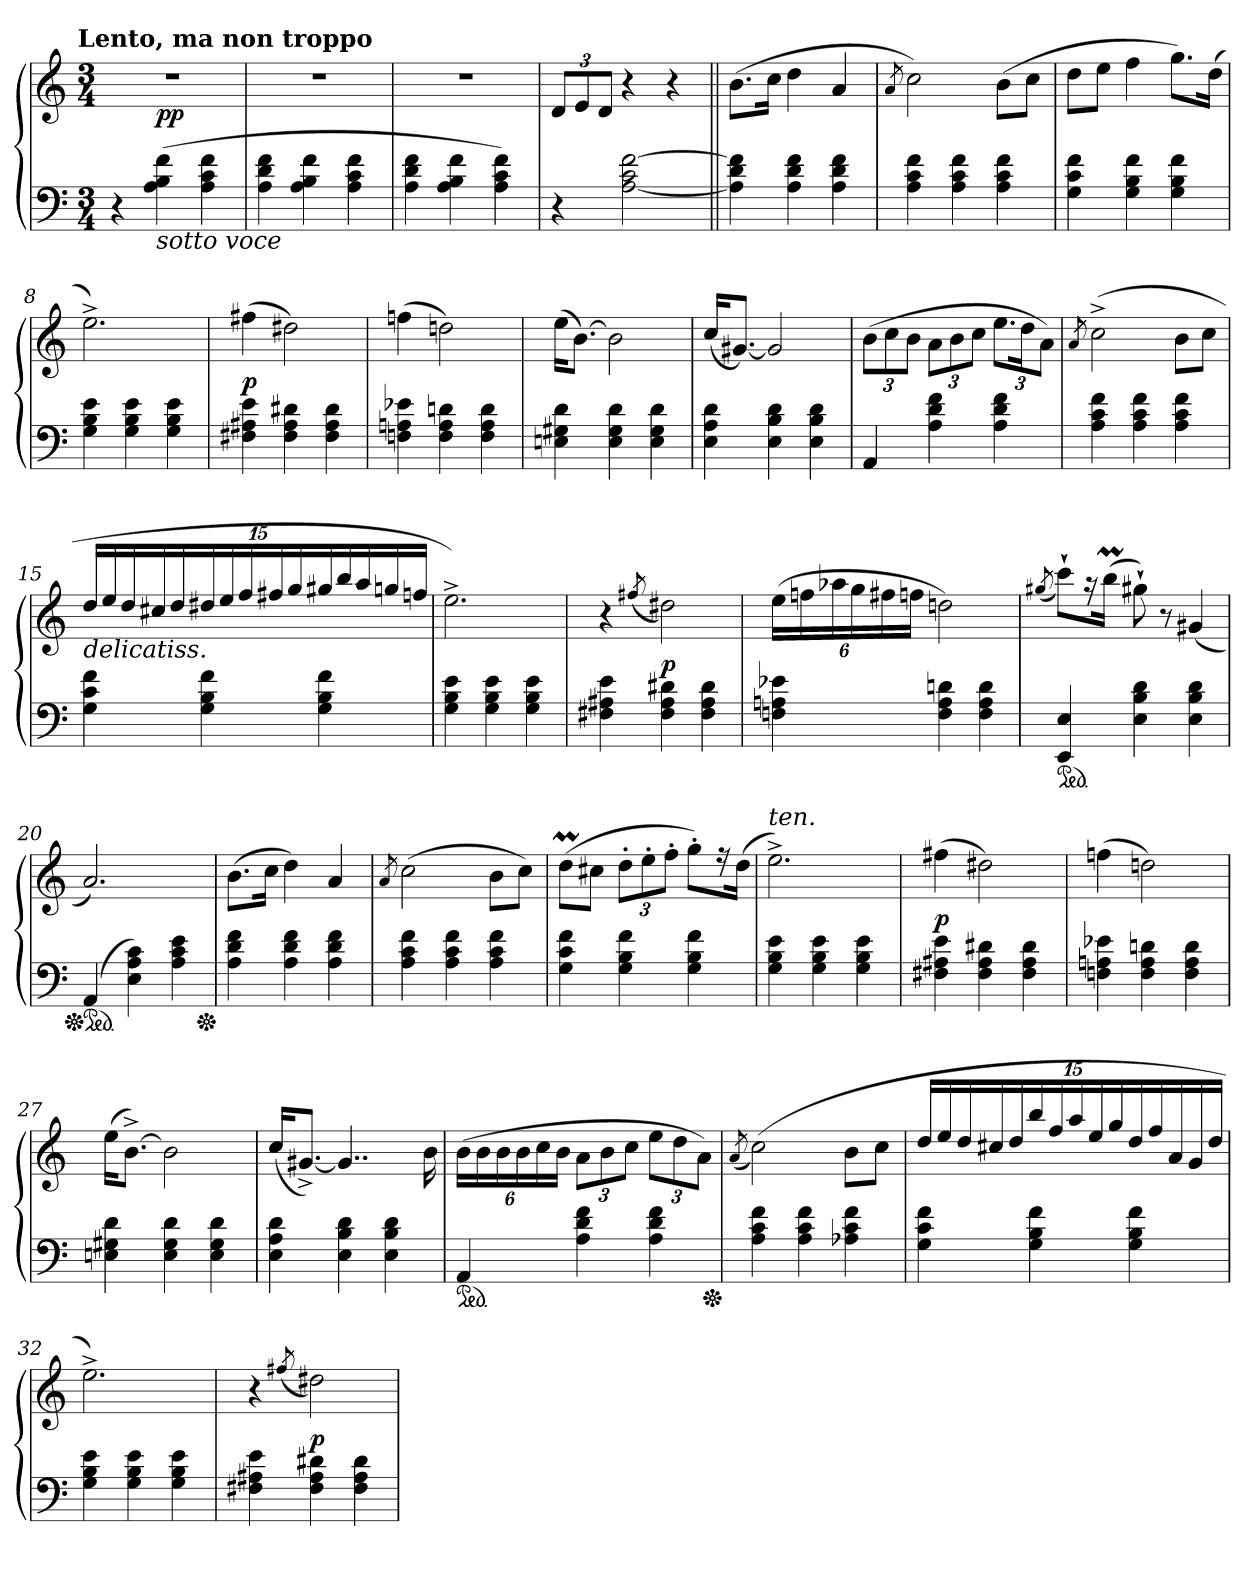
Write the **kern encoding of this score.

**kern	**kern	**dynam
*part1	*part1	*part1
*staff2	*staff1	*staff1/2
*clefF4	*clefG2	*
*k[]	*k[]	*
*a:	*a:	*
!!LO:TX:omd:t=Lento, ma non troppo
*M3/4	*M3/4	*
*MM152	*MM152	*
=1	=1	=1
*	*^	*
4r	2.r	4ryy	.
!LO:TX:b:i:t=sotto voce	!	!	!
(4A 4B 4f	.	2ryy	pp
4A 4c 4f	.	.	.
*	*v	*v	*
=2	=2	=2
4A 4d 4f	2.r	.
4A 4B 4f	.	.
4A 4c 4f	.	.
=3	=3	=3
4A 4d 4f	2.r	.
4A 4B 4f	.	.
4A 4c 4f)	.	.
=4	=4	=4
4r	12dL	.
.	12e	.
.	12dJ	.
[2A 2c [2f	4r	.
.	4r	.
=5||	=5||	=5||
4A] 4d 4f]	(8.bL	.
.	16ccJk	.
4A 4d 4f	4dd	.
4A 4d 4f	4a	.
=6	=6	=6
.	8qa/	.
4A 4c 4f	2cc)	.
4A 4c 4f	.	.
4A 4c 4f	(8bL	.
.	8ccJ	.
=7	=7	=7
4G 4c 4f	8ddL	.
.	8eeJ	.
4G 4B 4f	4ff	.
4G 4B 4f	8.ggL)	.
.	(16ddJk	.
=8	=8	=8
4G 4B 4e	2.ee^)	.
4G 4B 4e	.	.
4G 4B 4e	.	.
=9	=9	=9
4F#X 4A#X 4e	(4ff#X	p
4F# 4A# 4d#X	2dd#X)	.
4F# 4A# 4d#	.	.
=10	=10	=10
4Fn 4An 4e-X	(4ffn	.
4F 4A 4dn	2ddn)	.
4F 4A 4d	.	.
=11	=11	=11
4En 4G#X 4d	(16eeKL	.
.	[8.bJ)	.
4E 4G# 4d	2b]	.
4E 4G# 4d	.	.
=12	=12	=12
4E 4A 4d	(16ccKL	.
.	[8.g#XJ)	.
4E 4B 4d	2g#]	.
4E 4B 4d	.	.
=13	=13	=13
4AA	(12bL	.
.	12cc	.
.	12bJ	.
4A 4d 4f	12aL	.
.	12b	.
.	12ccJ	.
4A 4d 4f	12.eeL	.
.	24ddK	.
.	12aJ)	.
=14	=14	=14
.	8qa/	.
4A 4c 4f	(2cc^	.
4A 4c 4f	.	.
4A 4c 4f	8bL	.
.	8ccJ	.
=15	=15	=15
!	!LO:TX:b:i:t=delicatiss.	!
4G 4c 4f	20ddLL	.
.	20ee	.
.	20dd	.
.	20cc#X	.
.	20dd	.
4G 4B 4f	20dd#X	.
.	20ee	.
.	20ff	.
.	20ff#X	.
.	20gg	.
4G 4B 4f	20gg#X	.
.	20bb	.
.	20aa	.
.	20ggn	.
.	20ffn/JJ	.
=16	=16	=16
4G 4B 4e	2.ee^)	.
4G 4B 4e	.	.
4G 4B 4e	.	.
=17	=17	=17
4F#X 4A#X 4e	4r	.
.	(8qff#X/	.
4F# 4A# 4d#X	2dd#X)	p
4F# 4A# 4d#	.	.
=18	=18	=18
4Fn 4An 4e-X	(24eeLL	.
.	24ffn	.
.	24aa-X	.
.	24gg	.
.	24ff#X	.
.	24ffnJJ	.
4F 4A 4dn	2ddn)	.
4F 4A 4d	.	.
=19	=19	=19
.	(8qgg#X/	.
*ped	*	*
4EE 4E	8ccc`L)	.
.	16r	.
.	(16bbmJk	.
4E 4B 4d	8gg#X`)	.
.	8r	.
4E 4B 4d	(4g#X	.
=20	=20	=20
*Xped	*	*
*ped	*	*
(>4AA	2.a)	.
4E 4A 4c)	.	.
4A 4c 4e	.	.
*Xped	*	*
=21	=21	=21
4A 4d 4f	(8.bL	.
.	16ccJk	.
4A 4d 4f	4dd)	.
4A 4d 4f	4a	.
=22	=22	=22
.	8qa/	.
4A 4c 4f	(2cc	.
4A 4c 4f	.	.
4A 4c 4f	8bL	.
.	8ccJ)	.
=23	=23	=23
4G 4c 4f	(8ddML	.
.	8cc#XJ	.
4G 4B 4f	12dd'L	.
.	12ee'	.
.	12ff'J	.
4G 4B 4f	8gg'L)	.
.	16r	.
.	(16ddJk	.
=24	=24	=24
!	!LO:TX:a:i:t=ten.	!
4G 4B 4e	2.ee^)	.
4G 4B 4e	.	.
4G 4B 4e	.	.
=25	=25	=25
4F#X 4A#X 4e	(4ff#X	p
4F# 4A# 4d#X	2dd#X)	.
4F# 4A# 4d#	.	.
=26	=26	=26
4Fn 4An 4e-X	(4ffn	.
4F 4A 4dn	2ddn)	.
4F 4A 4d	.	.
=27	=27	=27
4En 4G#X 4d	(16eeKL	.
.	[8.b^J)	.
4E 4G# 4d	2b]	.
4E 4G# 4d	.	.
=28	=28	=28
4E 4A 4d	(16ccKL	.
.	[8.g#X^J)	.
4E 4B 4d	4..g#]	.
4E 4B 4d	.	.
.	16b	.
=29	=29	=29
*ped	*	*
4AA	(24bLL	.
.	24b	.
.	24b	.
.	24b	.
.	24cc	.
.	24bJJ	.
4A 4d 4f	12aL	.
.	12b	.
.	12ccJ	.
4A 4d 4f	12eeL	.
.	12dd	.
.	12aJ)	.
*Xped	*	*
=30	=30	=30
.	(8qa/	.
4A 4c 4f	(2cc)	.
4A 4c 4f	.	.
4A-X 4c 4f	8bL	.
.	8ccJ	.
=31	=31	=31
4G 4c 4f	20ddLL	.
.	20ee	.
.	20dd	.
.	20cc#X	.
.	20dd	.
4G 4B 4f	20bb	.
.	20ff	.
.	20aa	.
.	20ee	.
.	20gg	.
4G 4B 4f	20dd	.
.	20ff	.
.	20a	.
.	20g	.
.	20dd/JJ	.
=32	=32	=32
4G 4B 4e	2.ee^)	.
4G 4B 4e	.	.
4G 4B 4e	.	.
=33	=33	=33
4F#X 4A#X 4e	4r	.
.	(8qff#X/	.
4F# 4A# 4d#X	2dd#X)	p
4F# 4A# 4d#	.	.
=	=	=
*-	*-	*-
